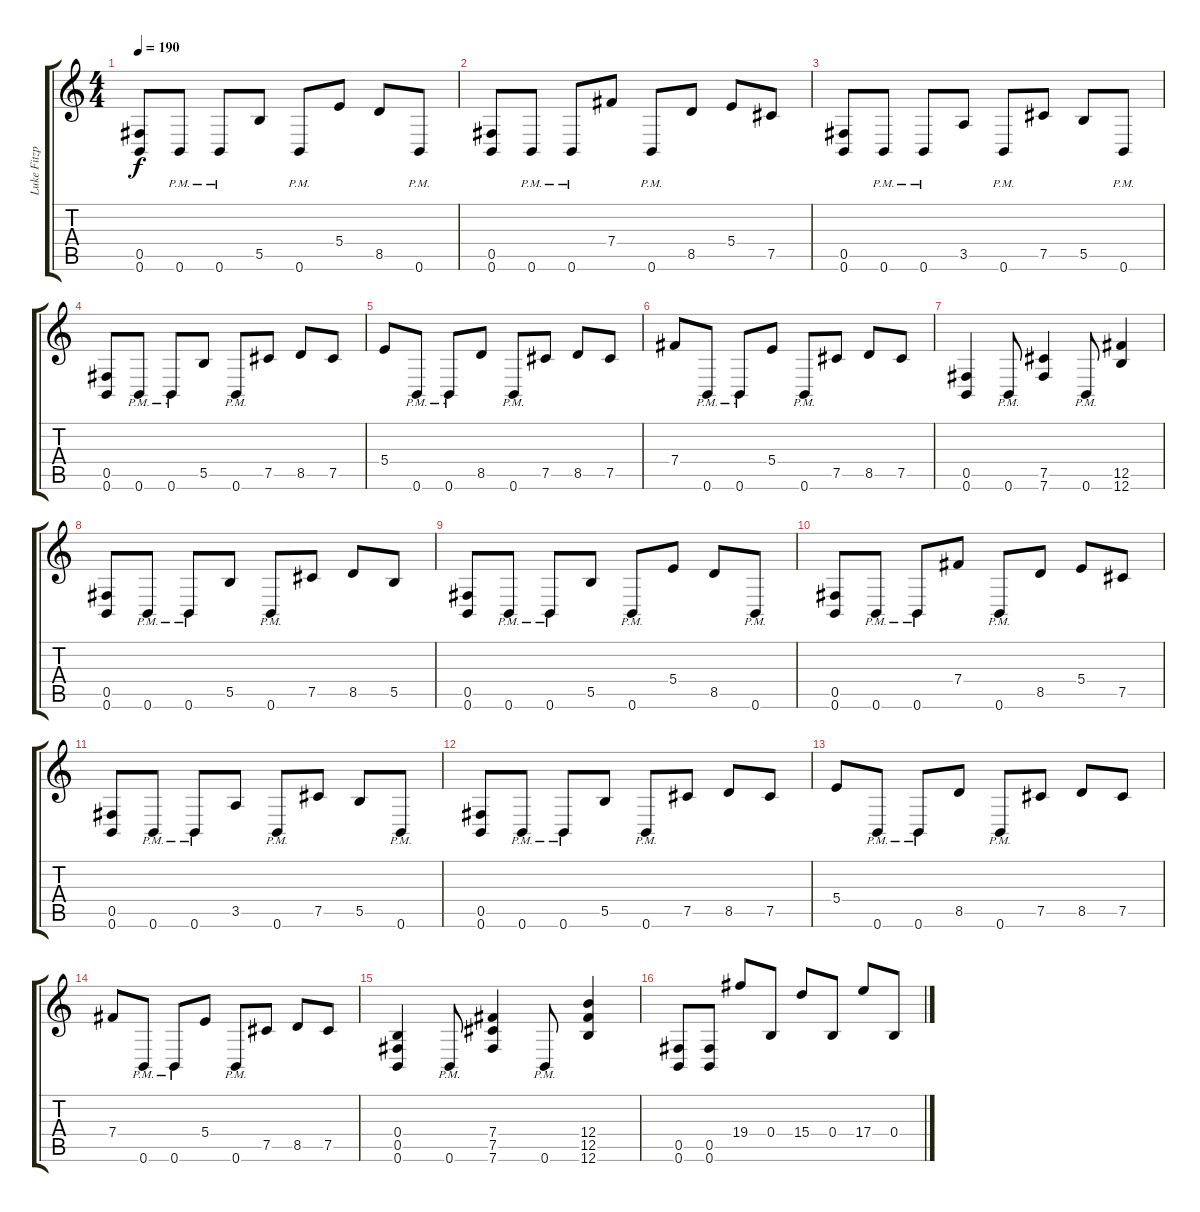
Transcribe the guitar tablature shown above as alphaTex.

\track ("Luke Fitzpatrick" "Luke Fitzp") {instrument distortionguitar}
\staff {score tabs}
\tuning (Db4 Ab3 E3 B2 Gb2 B1) {hide}
\ts (4 4)
\tempo 190
\clef g2
\ks c
(0.5 0.6).8{dy f} 0.6{pm}.8 0.6{pm}.8 5.5.8 0.6{pm}.8 5.4.8 8.5.8 0.6{pm}.8 |
(0.5 0.6).8 0.6{pm}.8 0.6{pm}.8 7.4.8 0.6{pm}.8 8.5.8 5.4.8 7.5.8 |
(0.5 0.6).8 0.6{pm}.8 0.6{pm}.8 3.5.8 0.6{pm}.8 7.5.8 5.5.8 0.6{pm}.8 |
(0.5 0.6).8 0.6{pm}.8 0.6{pm}.8 5.5.8 0.6{pm}.8 7.5.8 8.5.8 7.5.8 |
5.4.8 0.6{pm}.8 0.6{pm}.8 8.5.8 0.6{pm}.8 7.5.8 8.5.8 7.5.8 |
7.4.8 0.6{pm}.8 0.6{pm}.8 5.4.8 0.6{pm}.8 7.5.8 8.5.8 7.5.8 |
(0.5 0.6).4 0.6{pm}.8 (7.5 7.6).4 0.6{pm}.8 (12.5 12.6).4 |
(0.5 0.6).8 0.6{pm}.8 0.6{pm}.8 5.5.8 0.6{pm}.8 7.5.8 8.5.8 5.5.8 |
(0.5 0.6).8 0.6{pm}.8 0.6{pm}.8 5.5.8 0.6{pm}.8 5.4.8 8.5.8 0.6{pm}.8 |
(0.5 0.6).8 0.6{pm}.8 0.6{pm}.8 7.4.8 0.6{pm}.8 8.5.8 5.4.8 7.5.8 |
(0.5 0.6).8 0.6{pm}.8 0.6{pm}.8 3.5.8 0.6{pm}.8 7.5.8 5.5.8 0.6{pm}.8 |
(0.5 0.6).8 0.6{pm}.8 0.6{pm}.8 5.5.8 0.6{pm}.8 7.5.8 8.5.8 7.5.8 |
5.4.8 0.6{pm}.8 0.6{pm}.8 8.5.8 0.6{pm}.8 7.5.8 8.5.8 7.5.8 |
7.4.8 0.6{pm}.8 0.6{pm}.8 5.4.8 0.6{pm}.8 7.5.8 8.5.8 7.5.8 |
(0.4 0.5 0.6).4 0.6{pm}.8 (7.4 7.5 7.6).4 0.6{pm}.8 (12.4 12.5 12.6).4 |
(0.5 0.6).8 (0.5 0.6).8 19.4.8 0.4.8 15.4.8 0.4.8 17.4.8 0.4.8
